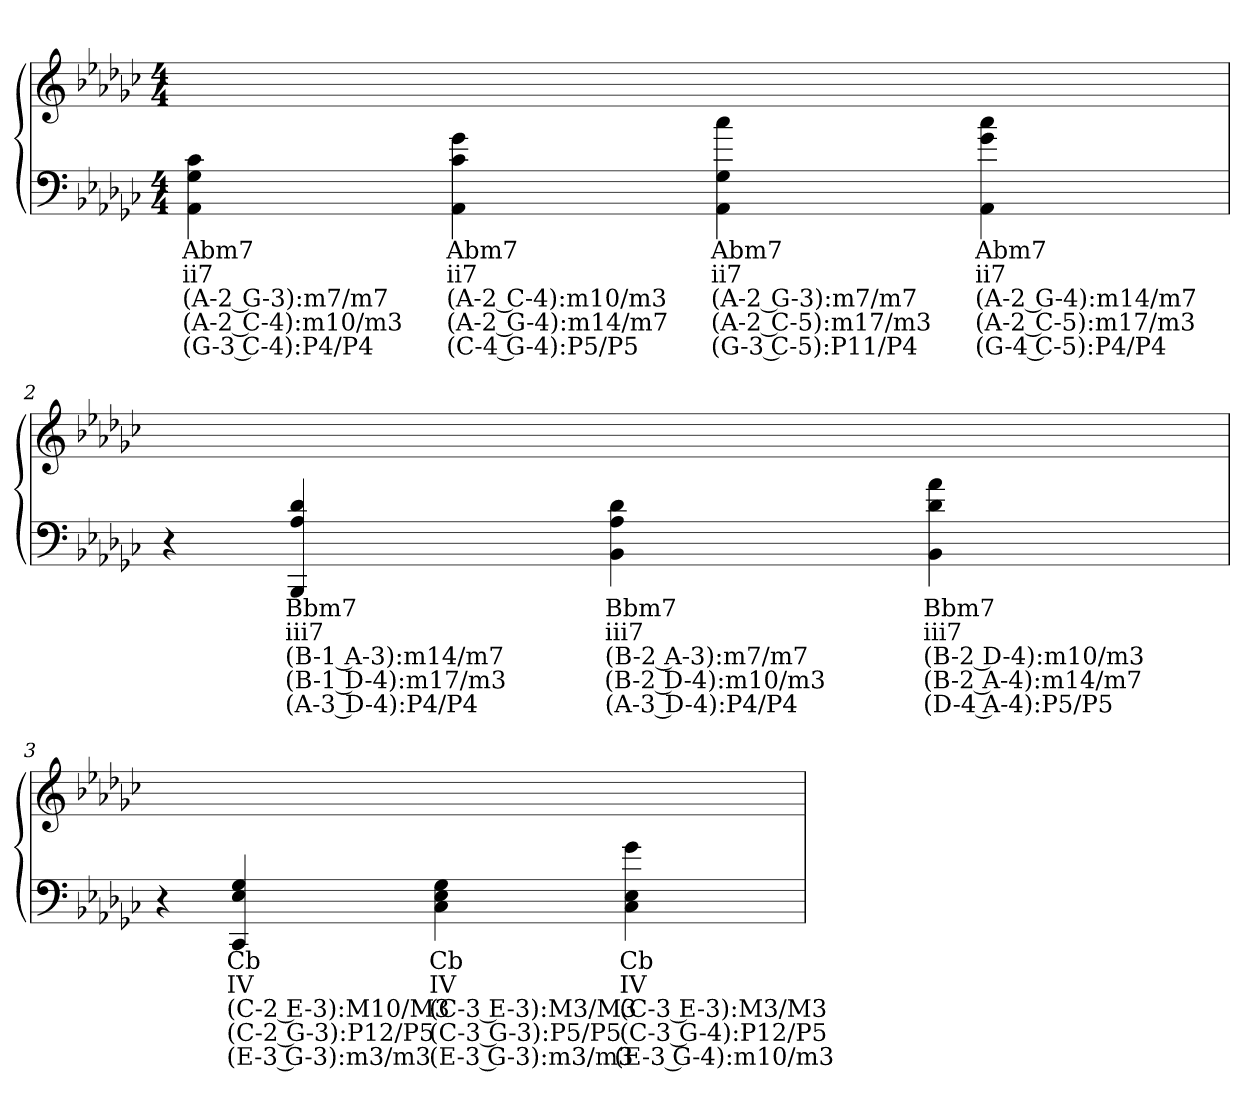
**kern	**text	**text	**text	**text	**text	**kern
*part2	*part2	*part2	*part2	*part2	*part2	*part1
*staff2	*staff2	*staff2	*staff2	*staff2	*staff2	*staff1
*clefF4	*	*	*	*	*	*clefG2
*k[b-e-a-d-g-c-]	*	*	*	*	*	*k[b-e-a-d-g-c-]
*G-:	*	*	*	*	*	*G-:
*M4/4	*	*	*	*	*	*M4/4
*MM60	*	*	*	*	*	*MM60
=1	=1	=1	=1	=1	=1	=1
4AA- 4G- 4c-	Abm7	ii7	(A-2 G-3):m7/m7	(A-2 C-4):m10/m3	(G-3 C-4):P4/P4	1ryy
4AA- 4c- 4g-	Abm7	ii7	(A-2 C-4):m10/m3	(A-2 G-4):m14/m7	(C-4 G-4):P5/P5	.
4AA- 4G- 4cc-	Abm7	ii7	(A-2 G-3):m7/m7	(A-2 C-5):m17/m3	(G-3 C-5):P11/P4	.
4AA- 4g- 4cc-	Abm7	ii7	(A-2 G-4):m14/m7	(A-2 C-5):m17/m3	(G-4 C-5):P4/P4	.
=2	=2	=2	=2	=2	=2	=2
4r	.	.	.	.	.	1ryy
4BBB- 4A- 4d-	Bbm7	iii7	(B-1 A-3):m14/m7	(B-1 D-4):m17/m3	(A-3 D-4):P4/P4	.
4BB- 4A- 4d-	Bbm7	iii7	(B-2 A-3):m7/m7	(B-2 D-4):m10/m3	(A-3 D-4):P4/P4	.
4BB- 4d- 4a-	Bbm7	iii7	(B-2 D-4):m10/m3	(B-2 A-4):m14/m7	(D-4 A-4):P5/P5	.
=3	=3	=3	=3	=3	=3	=3
4r	.	.	.	.	.	1ryy
4CC- 4E- 4G-	Cb	IV	(C-2 E-3):M10/M3	(C-2 G-3):P12/P5	(E-3 G-3):m3/m3	.
4C- 4E- 4G-	Cb	IV	(C-3 E-3):M3/M3	(C-3 G-3):P5/P5	(E-3 G-3):m3/m3	.
4C- 4E- 4g-	Cb	IV	(C-3 E-3):M3/M3	(C-3 G-4):P12/P5	(E-3 G-4):m10/m3	.
=	=	=	=	=	=	=
*-	*-	*-	*-	*-	*-	*-
